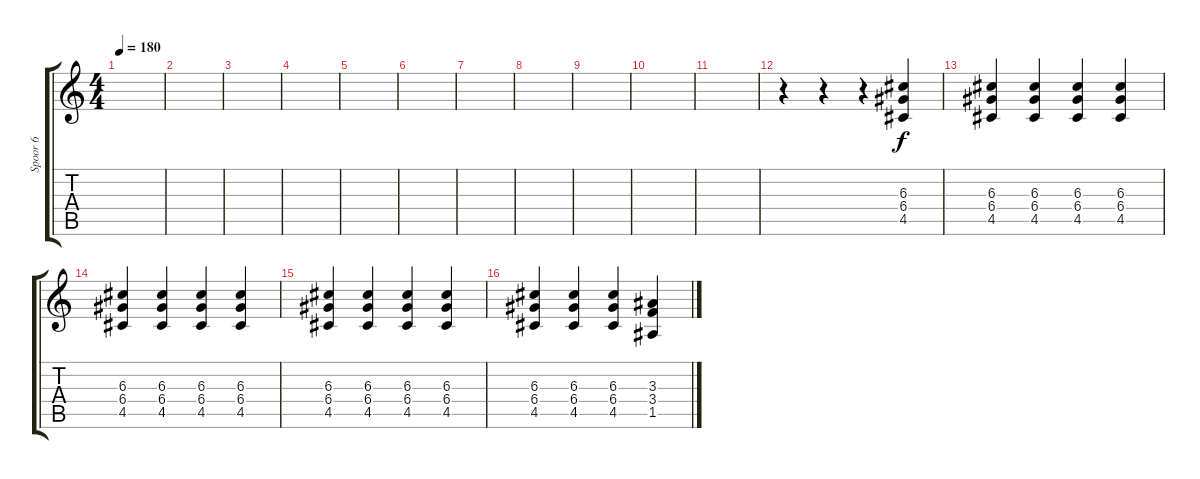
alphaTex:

\track ("Spoor 6" "Spoor 6") {instrument acousticguitarsteel}
\staff {score tabs}
\tuning (E4 B3 G3 D3 A2 E2) {hide}
\ts (4 4)
\tempo 180
\clef g2
\ks c
|
|
|
|
|
|
|
|
|
|
|
r.4 r.4 r.4 (6.3 6.4 4.5).4 |
(6.3 6.4 4.5).4 (6.3 6.4 4.5).4 (6.3 6.4 4.5).4 (6.3 6.4 4.5).4 |
(6.3 6.4 4.5).4 (6.3 6.4 4.5).4 (6.3 6.4 4.5).4 (6.3 6.4 4.5).4 |
(6.3 6.4 4.5).4 (6.3 6.4 4.5).4 (6.3 6.4 4.5).4 (6.3 6.4 4.5).4 |
(6.3 6.4 4.5).4 (6.3 6.4 4.5).4 (6.3 6.4 4.5).4 (3.3 3.4 1.5).4
